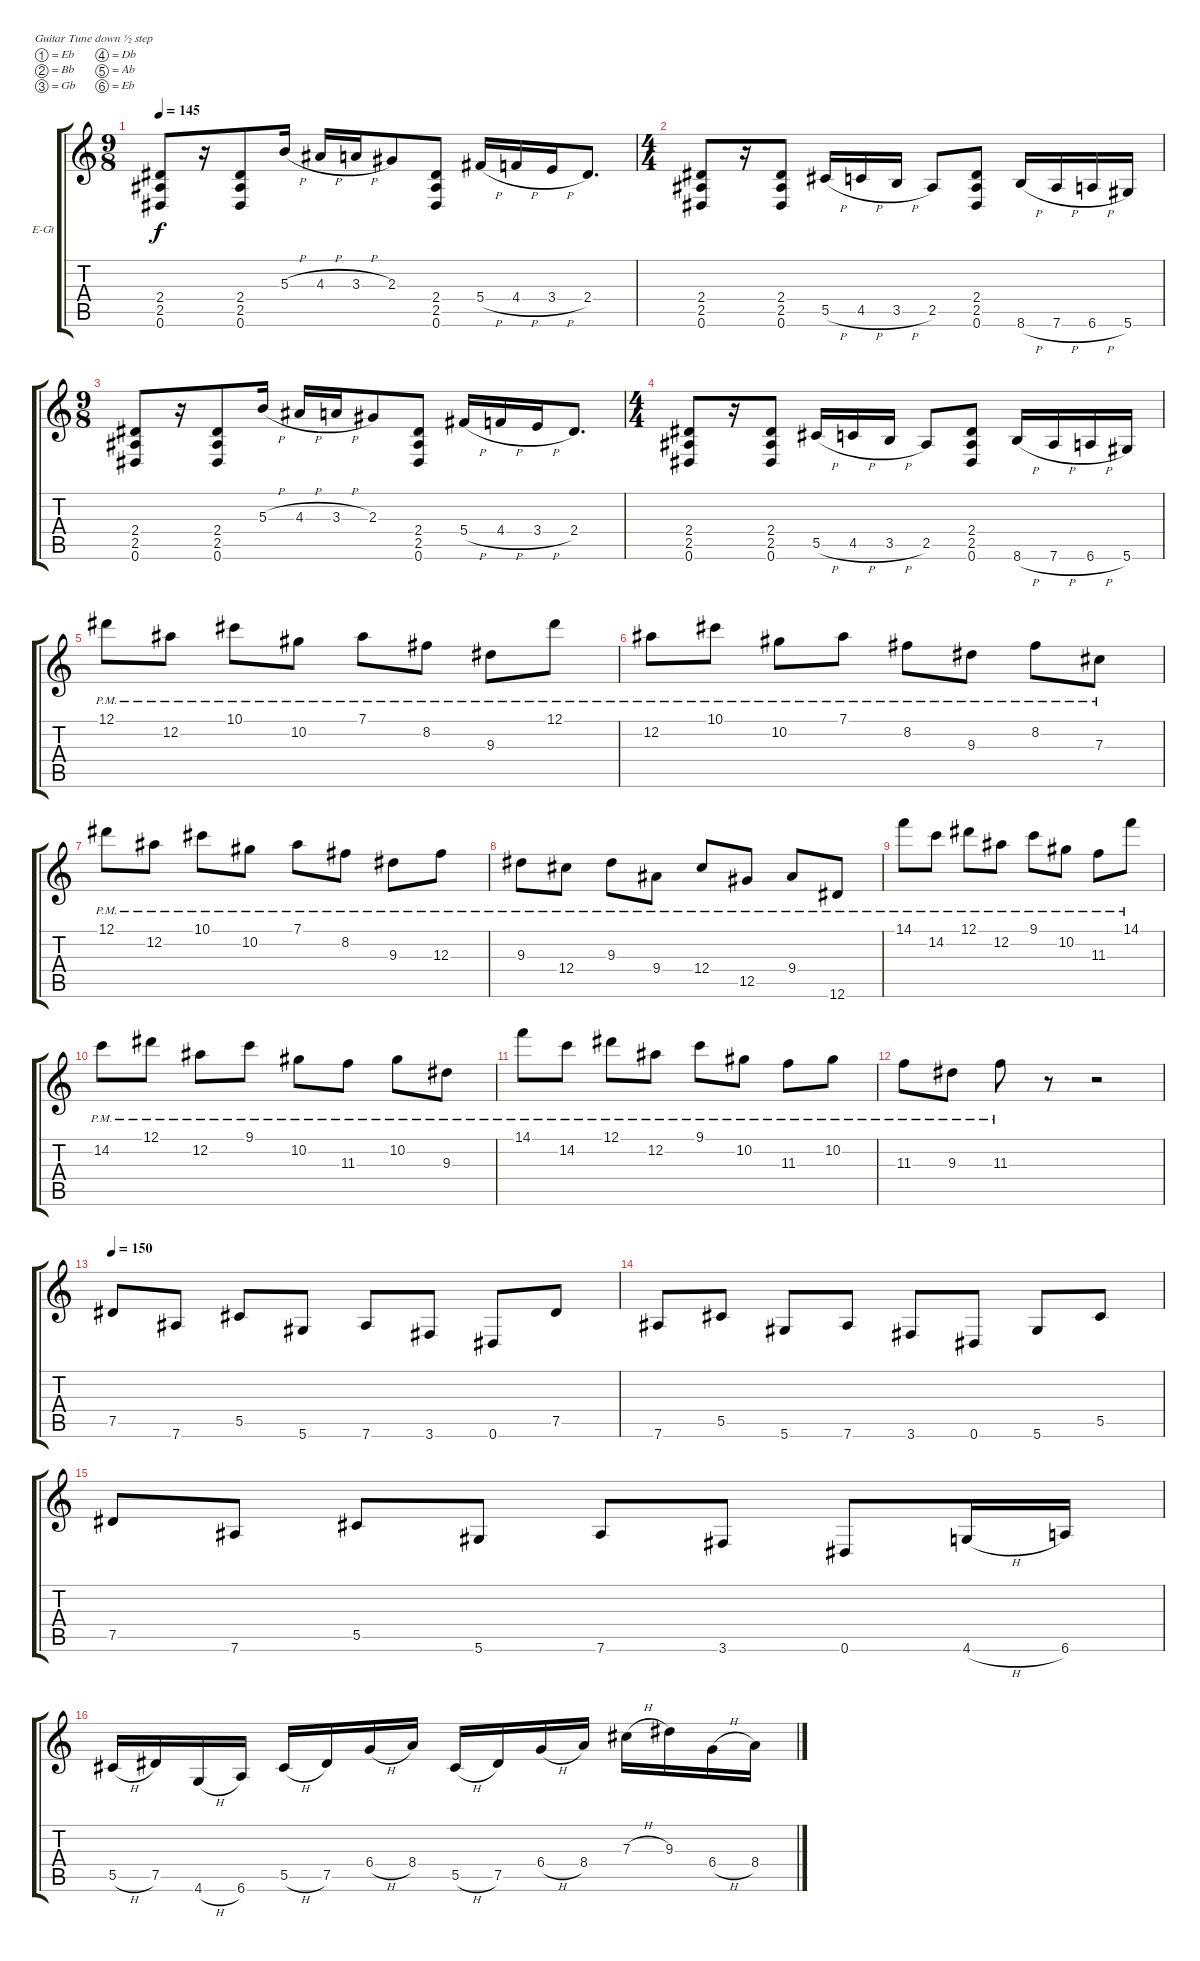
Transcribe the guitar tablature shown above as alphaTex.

\defaultSystemsLayout 4
\bracketExtendMode groupsimilarinstruments
\firstSystemTrackNameOrientation horizontal
\otherSystemsTrackNameOrientation horizontal
\track ("Luke Hoskin" "E-Gt") {instrument distortionguitar}
\staff {score tabs}
\tuning (Eb4 Bb3 Gb3 Db3 Ab2 Eb2)
\ts (9 8)
\tempo 145
\clef g2
\ks c
(0.6 2.5 2.4).8{dy f} r.16 (2.4 2.5 0.6).8 5.3{h}.16 4.3{h}.16 3.3{h}.16 2.3.8 (2.4 2.5 0.6).8 5.4{h}.16 4.4{h}.16 3.4{h}.16 2.4.8{d} |
\ts (4 4)
(2.4 2.5 0.6).8 r.16 (0.6 2.5 2.4).8 5.5{h}.16 4.5{h}.16 3.5{h}.16 2.5.8 (0.6 2.5 2.4).8 8.6{h}.16 7.6{h}.16 6.6{h}.16 5.6.16 |
\ts (9 8)
(0.6 2.5 2.4).8 r.16 (2.4 2.5 0.6).8 5.3{h}.16 4.3{h}.16 3.3{h}.16 2.3.8 (2.4 2.5 0.6).8 5.4{h}.16 4.4{h}.16 3.4{h}.16 2.4.8{d} |
\ts (4 4)
(2.4 2.5 0.6).8 r.16 (0.6 2.5 2.4).8 5.5{h}.16 4.5{h}.16 3.5{h}.16 2.5.8 (0.6 2.5 2.4).8 8.6{h}.16 7.6{h}.16 6.6{h}.16 5.6.16 |
12.1{pm}.8 12.2{pm}.8 10.1{pm}.8 10.2{pm}.8 7.1{pm}.8 8.2{pm}.8 9.3{pm}.8 12.1{pm}.8 |
12.2{pm}.8 10.1{pm}.8 10.2{pm}.8 7.1{pm}.8 8.2{pm}.8 9.3{pm}.8 8.2{pm}.8 7.3{pm}.8 |
12.1{pm}.8 12.2{pm}.8 10.1{pm}.8 10.2{pm}.8 7.1{pm}.8 8.2{pm}.8 9.3{pm}.8 12.3{pm}.8 |
9.3{pm}.8 12.4{pm}.8 9.3{pm}.8 9.4{pm}.8 12.4{pm}.8 12.5{pm}.8 9.4{pm}.8 12.6{pm}.8 |
14.1{pm}.8 14.2{pm}.8 12.1{pm}.8 12.2{pm}.8 9.1{pm}.8 10.2{pm}.8 11.3{pm}.8 14.1{pm}.8 |
14.2{pm}.8 12.1{pm}.8 12.2{pm}.8 9.1{pm}.8 10.2{pm}.8 11.3{pm}.8 10.2{pm}.8 9.3{pm}.8 |
14.1{pm}.8 14.2{pm}.8 12.1{pm}.8 12.2{pm}.8 9.1{pm}.8 10.2{pm}.8 11.3{pm}.8 10.2{pm}.8 |
11.3{pm}.8 9.3{pm}.8 11.3{pm}.8 r.8 r.2 |
\tempo 150
7.5.8 7.6.8 5.5.8 5.6.8 7.6.8 3.6.8 0.6.8 7.5.8 |
7.6.8 5.5.8 5.6.8 7.6.8 3.6.8 0.6.8 5.6.8 5.5.8 |
7.5.8 7.6.8 5.5.8 5.6.8 7.6.8 3.6.8 0.6.8 4.6{h}.16 6.6.16 |
5.5{h}.16 7.5.16 4.6{h}.16 6.6.16 5.5{h}.16 7.5.16 6.4{h}.16 8.4.16 5.5{h}.16 7.5.16 6.4{h}.16 8.4.16 7.3{h}.16 9.3.16 6.4{h}.16 8.4.16
